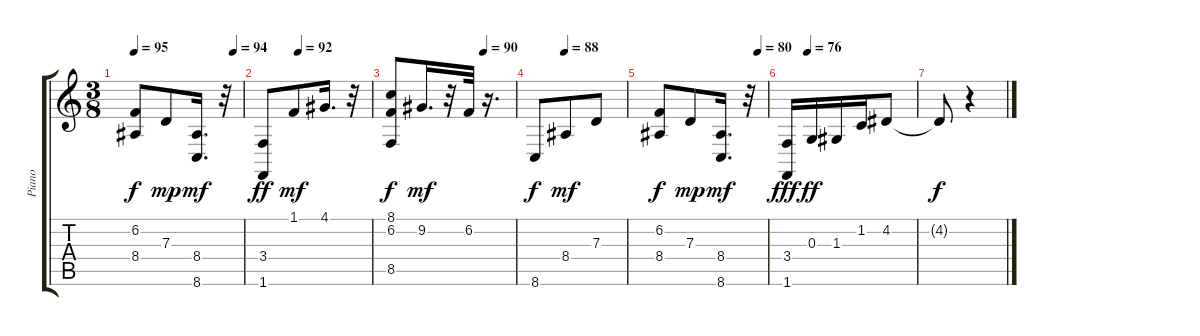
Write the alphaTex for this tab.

\track ("Piano" "Piano") {instrument acousticgrandpiano}
\staff {score tabs}
\tuning (E4 B3 G3 D3 A2 E2) {hide}
\ts (3 8)
\tempo 95
\tempo (94 0.9166666666666666)
\clef g2
\ks c
(6.2 8.4).8{dy f} 7.3.8{dy mp} (8.4 8.6).16{d dy mf} r.32 |
\tempo (92 0.3333333333333333)
(3.4 1.6).8{dy ff} 1.1.8{dy mf} 4.1.16{d} r.32 |
\tempo (90 0.75)
(8.1 6.2 8.5).8{dy f} 9.2.16{d dy mf} r.32 6.2.32 r.16{d} |
\tempo (88 0.3333333333333333)
8.6.8{dy f} 8.4.8{dy mf} 7.3.8 |
\tempo (80 0.9166666666666666)
(6.2 8.4).8{dy f} 7.3.8{dy mp} (8.4 8.6).16{d dy mf} r.32 |
\tempo (76 0.16666666666666666)
(3.4 1.6).16{dy fff} 0.3.16{dy ff} 1.3.16 1.2.16 4.2.8 |
4.2{t}.8{dy f} r.4
